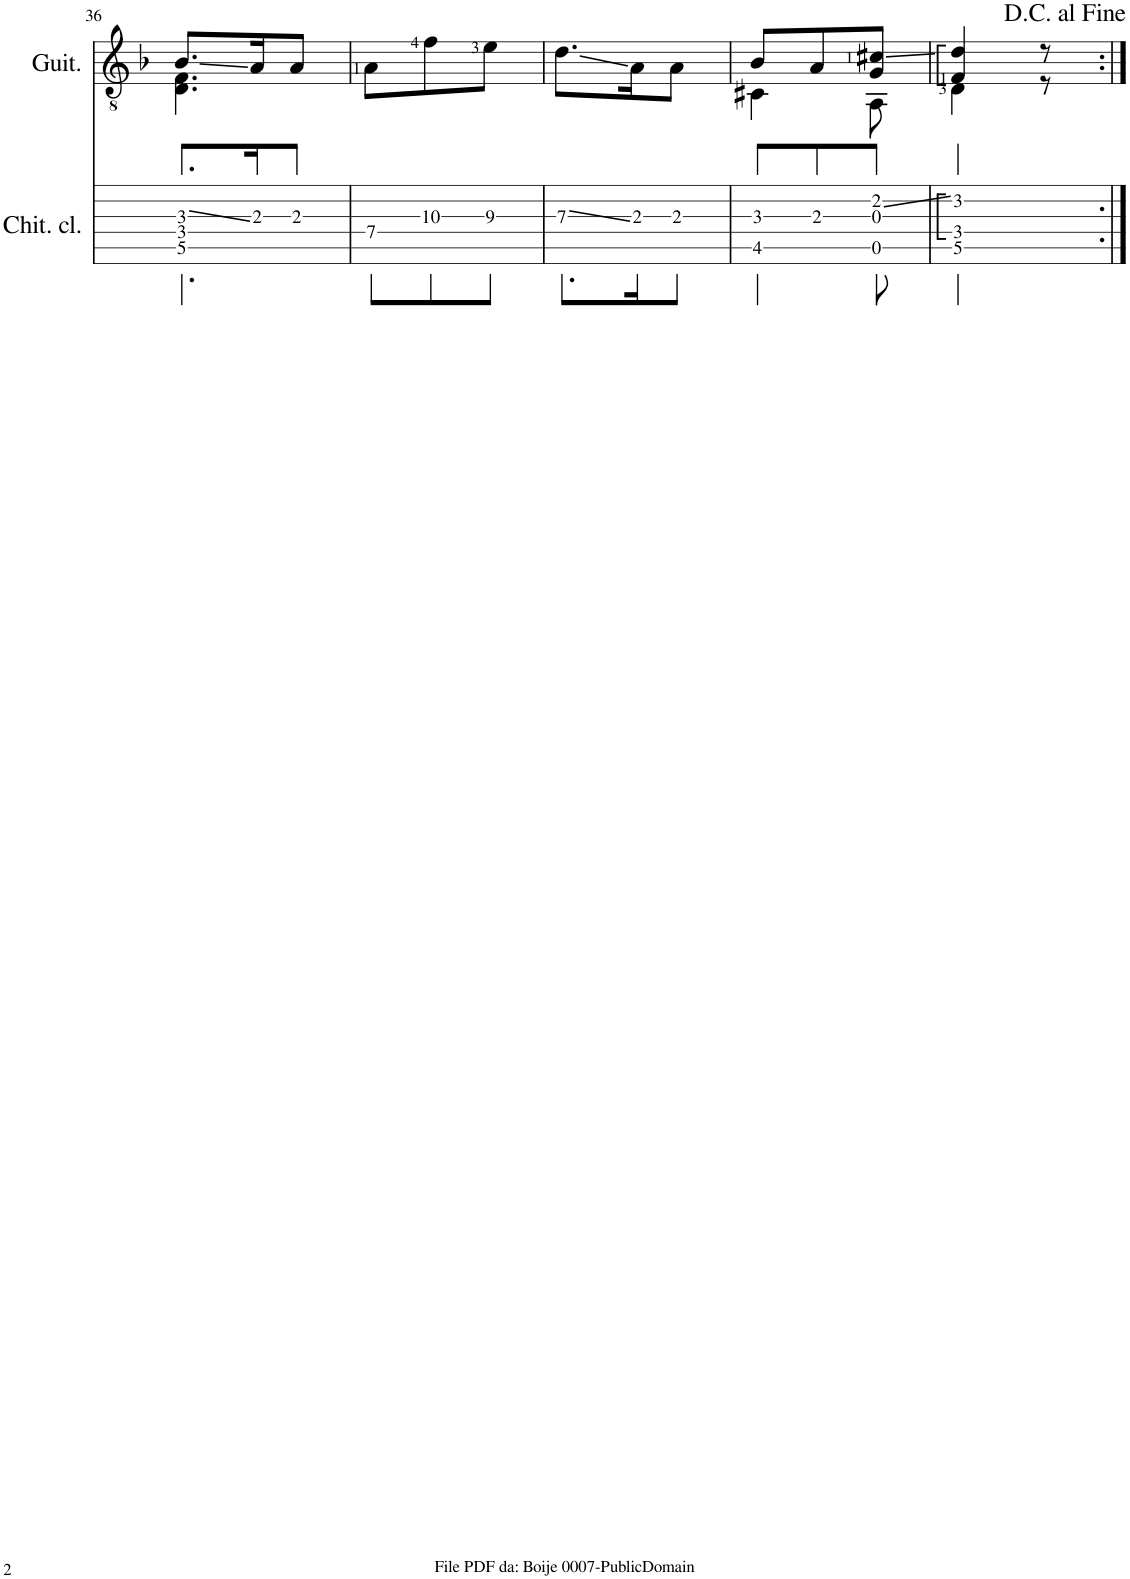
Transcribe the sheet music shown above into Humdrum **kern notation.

**kern	**kern
*part2	*part1
*staff2	*staff1
*I"Chitarra classica	*I"Guitar
*I'Chit. cl.	*I'Guit.
!!LO:PB:g=z
*	*clefGv2
*k[b-]	*k[b-]
*M3/8	*M3/8
=36	=36
*^	*^
8.B-/L	4.D\ 4.F\	8.B-/L	4.D\ 4.F\
16A/K	.	16A/K	.
8A/J	.	8A/J	.
*v	*v	*	*
*	*v	*v
=37	=37
8A\L	8A\L
8f\	8f\
8e\J	8e\J
=38	=38
8.d\L	8.d\L
16A\K	16A\K
8A\J	8A\J
=39	=39
*^	*^
8B-/L	4C#X\	8B-/L	4C#X\
8A/	.	8A/	.
8G/ 8c#X/J	8AA\	8G/ 8c#X/J	8AA\
=40	=40	=40	=40
4F/:: 4d/::	4D\	4F/:: 4d/::	4D\
8r	8r	8r	8r
*v	*v	*	*
*	*v	*v
=:|!	=:|!
*-	*-
